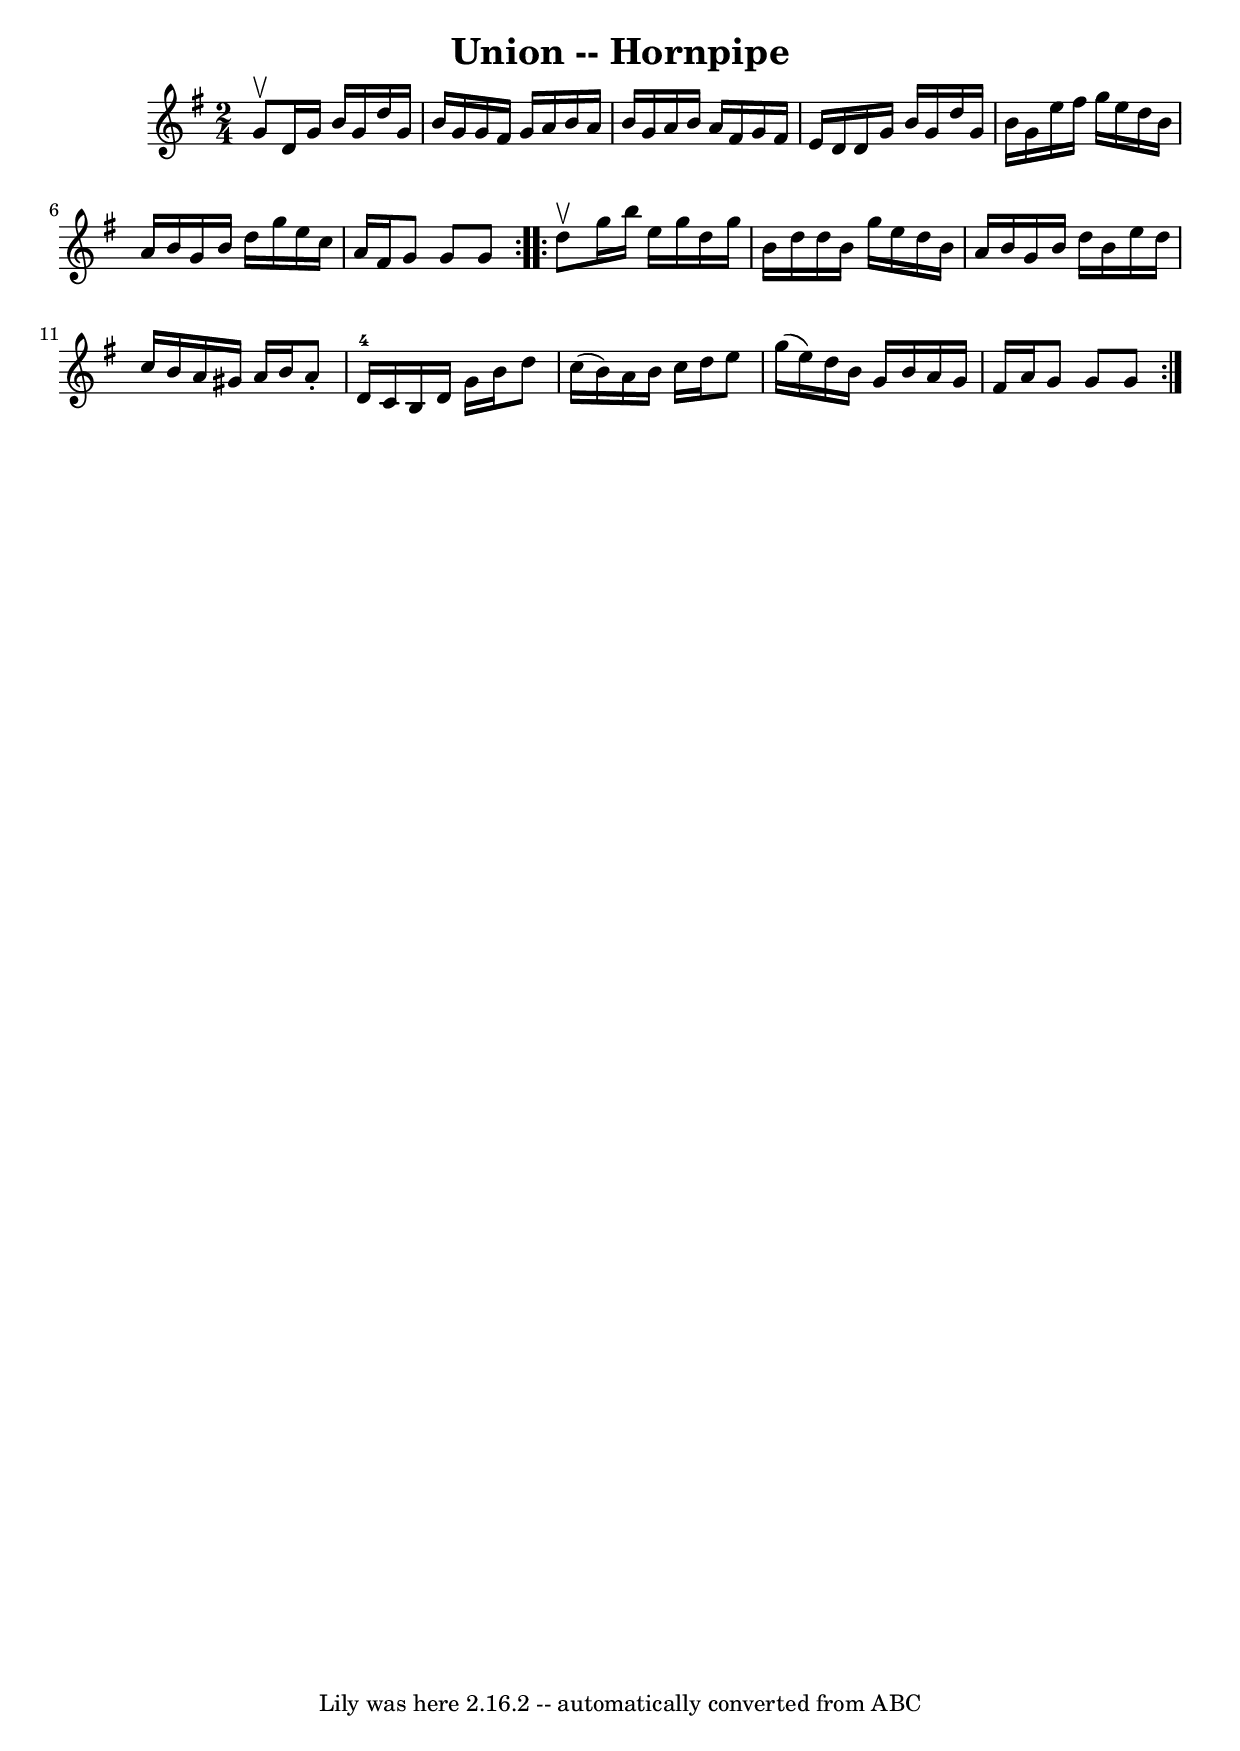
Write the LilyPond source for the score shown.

\version "2.16.2"
\include "Mammoth.ily"
\header {
  %% book = "Cole's 1000 Fiddle Tunes"
  crossRefNumber = "1"
  footnotes = ""
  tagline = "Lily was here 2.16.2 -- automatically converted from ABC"
  title = "Union -- Hornpipe"

}
voicedefault =  {



  \repeat volta 2 {

    \time 2/4 
    \key g \major     g'8^\upbow  |
    d'16 g'16 b'16 g'16        d''16 g'16 b'16 g'16   |
    g'16 fis'16 g'16 a'16         b'16 a'16 b'16 g'16   |
    a'16 b'16 a'16 fis'16 g'16      fis'16 e'16 d'16   |
    d'16 g'16 b'16 g'16 d''16        g'16 b'16 g'16   |
    e''16 fis''16 g''16 e''16 d''16        b'16 a'16 b'16   |
    g'16 b'16 d''16 g''16 e''16         c''16 a'16 fis'16   |
    g'8 g'8 g'8  
  }     
  \repeat volta 2 {
         d''8^\upbow  |
    g''16 b''16 e''16 g''16 d''16 g''16         b'16 d''16   |
    d''16 b'16 g''16 e''16 d''16 b'16         a'16 b'16   |
    g'16 b'16 d''16 b'16 e''16 d''16         c''16 b'16   |
    a'16 gis'16 a'16 b'16 a'8-. d'16-4       c'16   |
    b16 d'16 g'16 b'16 d''8 c''16 (b'16)  |
    a'16 b'16 c''16 d''16 e''8 g''16 (e''16)  |
    d''16 b'16 g'16 b'16 a'16 g'16 fis'16 a'16   |
    g'8 g'8 g'8  
  }   

}

\score{
  <<

    \context Staff="default"
    {
      \voicedefault 
      
    }

  >>
  \layout {
    
  }
  \midi {
  }

}
